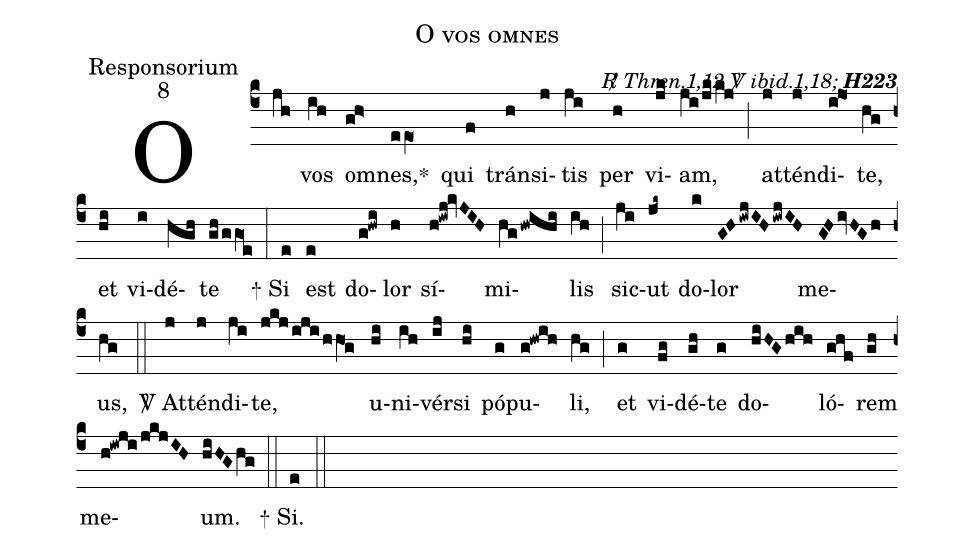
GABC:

name:O vos omnes;
office-part:Responsorium;
mode:8;
commentary:{\itshape\mdseries \Rbar\ Thren.1,12  \Vbar\ ibid.1,18;\/} {\bfseries H223};
%%
(c4) O(jh) vos(ih) om(g!h>)nes,<sp>*</sp>(eeO1) qui(f) trán(h)si(j)tis(ji) per(h) vi(jk)am,(ji/jkkj) (;)
at(j)tén(j)di(i!jo1)te,(hg) et(hi) vi(i)dé(hgh)te(gh/ggO1e) (:)
<sp>+</sp> Si(e) est(e) do(g!hwi)lor(h) sí(h!iwj!kvJIH)mi(hg/hwihi)lis(ih) (;)
sic(ji)ut(jk~) do(k)lor(GHiwjIHiwjIH) me(GHivHGh)us,(hg) (::)
<sp>V/</sp> At(j)tén(j)di(ji)te,(jkj/iji/hhO1g) u(hi)ni(ih)vér(ij)si(hi) pó(g)pu(g!hwih)li,(hg) (;)
et(g) vi(fg)dé(gh)te(g) do(hiHGhih)ló(ghf)rem(gh) me(h!iwji/jkjIH)um.(hiHGhg) (::)
<sp>+</sp> Si.(e) (::)
